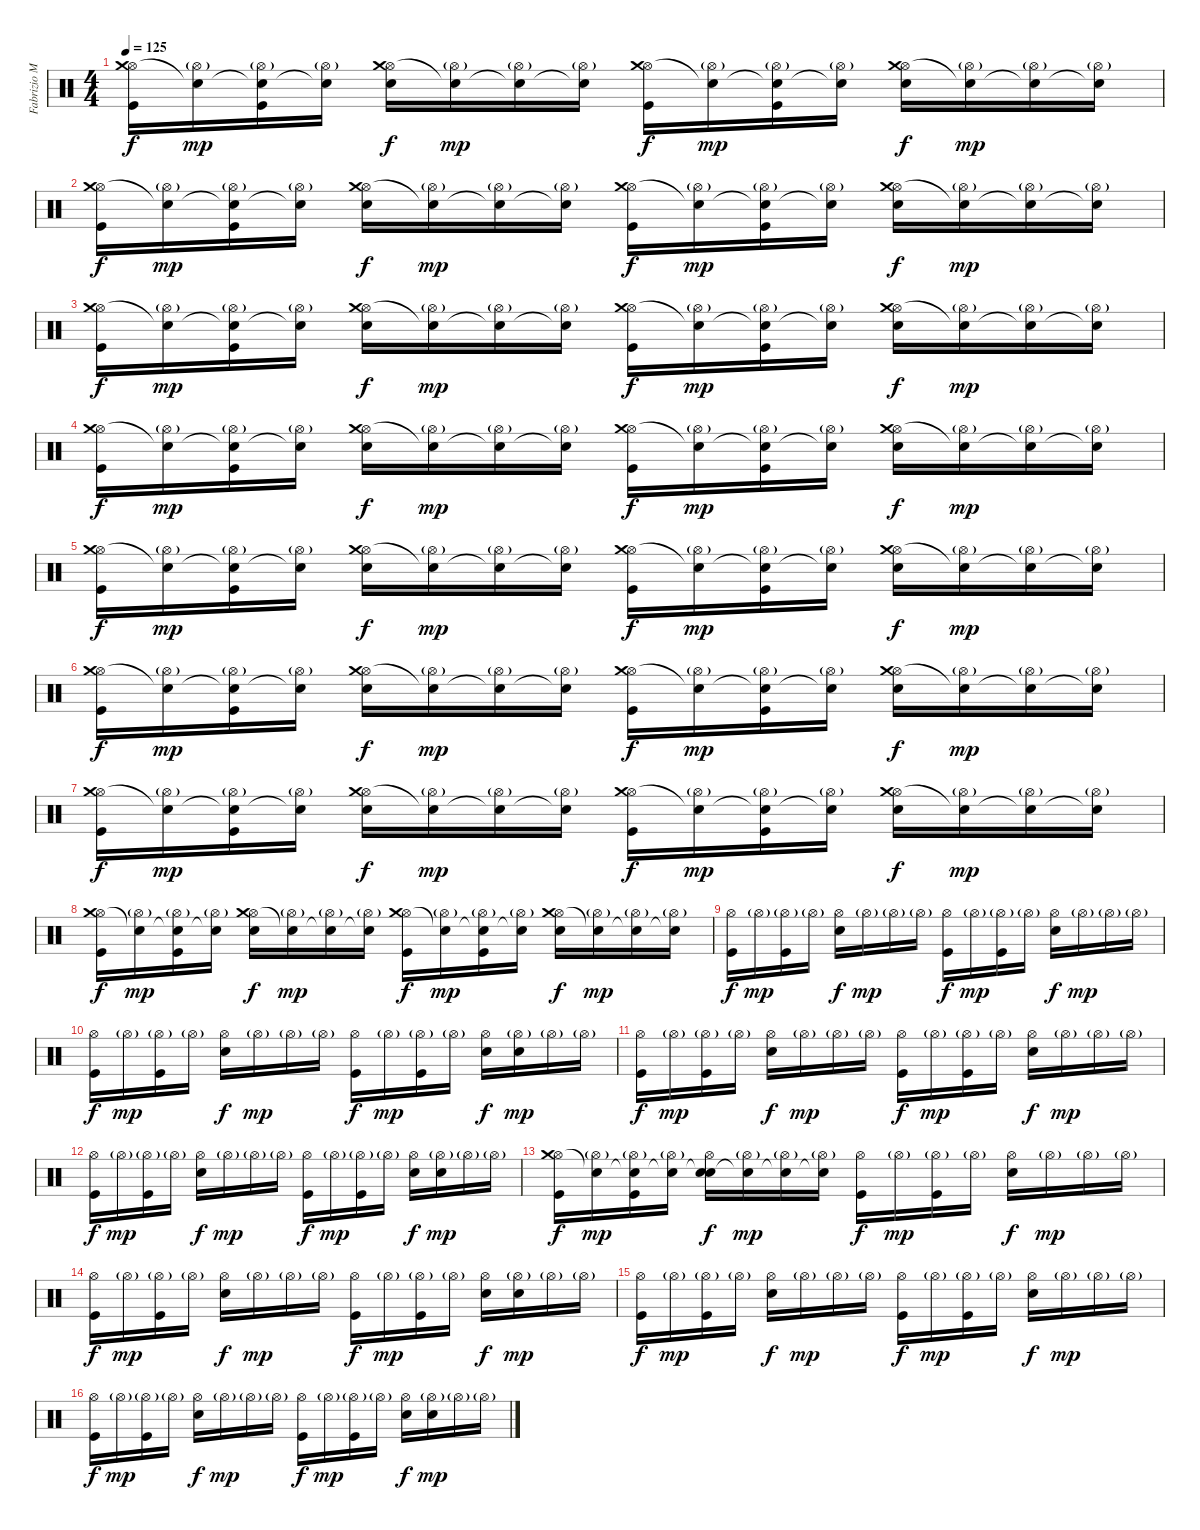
\track ("Fabrizio Moretti" "Fabrizio M") {instrument percussion}
\staff {score}
\articulation defaults
\ts (4 4)
\tempo 125
\clef neutral
\ks c
("Hi-Hat (open)" "Crash medium (hit)" "Kick (hit)").16{dy f} ("Hi-Hat (open)"{g} "Snare (hit)"{t}).16{dy mp} ("Hi-Hat (open)"{g} "Snare (hit)"{t} "Kick (hit)").16 ("Hi-Hat (open)"{g} "Snare (hit)"{t}).16 ("Hi-Hat (open)" "Crash medium (hit)" "Electric Snare (hit)").16{dy f} ("Hi-Hat (open)"{g} "Snare (hit)"{t}).16{dy mp} ("Hi-Hat (open)"{g} "Snare (hit)"{t}).16 ("Hi-Hat (open)"{g} "Snare (hit)"{t}).16 ("Hi-Hat (open)" "Crash medium (hit)" "Kick (hit)").16{dy f} ("Hi-Hat (open)"{g} "Snare (hit)"{t}).16{dy mp} ("Hi-Hat (open)"{g} "Snare (hit)"{t} "Kick (hit)").16 ("Hi-Hat (open)"{g} "Snare (hit)"{t}).16 ("Hi-Hat (open)" "Crash medium (hit)" "Electric Snare (hit)").16{dy f} ("Hi-Hat (open)"{g} "Snare (hit)"{t}).16{dy mp} ("Hi-Hat (open)"{g} "Snare (hit)"{t}).16 ("Hi-Hat (open)"{g} "Snare (hit)"{t}).16 |
("Hi-Hat (open)" "Crash medium (hit)" "Kick (hit)").16{dy f} ("Hi-Hat (open)"{g} "Snare (hit)"{t}).16{dy mp} ("Hi-Hat (open)"{g} "Snare (hit)"{t} "Kick (hit)").16 ("Hi-Hat (open)"{g} "Snare (hit)"{t}).16 ("Hi-Hat (open)" "Crash medium (hit)" "Electric Snare (hit)").16{dy f} ("Hi-Hat (open)"{g} "Snare (hit)"{t}).16{dy mp} ("Hi-Hat (open)"{g} "Snare (hit)"{t}).16 ("Hi-Hat (open)"{g} "Snare (hit)"{t}).16 ("Hi-Hat (open)" "Crash medium (hit)" "Kick (hit)").16{dy f} ("Hi-Hat (open)"{g} "Snare (hit)"{t}).16{dy mp} ("Hi-Hat (open)"{g} "Snare (hit)"{t} "Kick (hit)").16 ("Hi-Hat (open)"{g} "Snare (hit)"{t}).16 ("Hi-Hat (open)" "Crash medium (hit)" "Electric Snare (hit)").16{dy f} ("Hi-Hat (open)"{g} "Snare (hit)"{t}).16{dy mp} ("Hi-Hat (open)"{g} "Snare (hit)"{t}).16 ("Hi-Hat (open)"{g} "Snare (hit)"{t}).16 |
("Hi-Hat (open)" "Crash medium (hit)" "Kick (hit)").16{dy f} ("Hi-Hat (open)"{g} "Snare (hit)"{t}).16{dy mp} ("Hi-Hat (open)"{g} "Snare (hit)"{t} "Kick (hit)").16 ("Hi-Hat (open)"{g} "Snare (hit)"{t}).16 ("Hi-Hat (open)" "Crash medium (hit)" "Electric Snare (hit)").16{dy f} ("Hi-Hat (open)"{g} "Snare (hit)"{t}).16{dy mp} ("Hi-Hat (open)"{g} "Snare (hit)"{t}).16 ("Hi-Hat (open)"{g} "Snare (hit)"{t}).16 ("Hi-Hat (open)" "Crash medium (hit)" "Kick (hit)").16{dy f} ("Hi-Hat (open)"{g} "Snare (hit)"{t}).16{dy mp} ("Hi-Hat (open)"{g} "Snare (hit)"{t} "Kick (hit)").16 ("Hi-Hat (open)"{g} "Snare (hit)"{t}).16 ("Hi-Hat (open)" "Crash medium (hit)" "Electric Snare (hit)").16{dy f} ("Hi-Hat (open)"{g} "Snare (hit)"{t}).16{dy mp} ("Hi-Hat (open)"{g} "Snare (hit)"{t}).16 ("Hi-Hat (open)"{g} "Snare (hit)"{t}).16 |
("Hi-Hat (open)" "Crash medium (hit)" "Kick (hit)").16{dy f} ("Hi-Hat (open)"{g} "Snare (hit)"{t}).16{dy mp} ("Hi-Hat (open)"{g} "Snare (hit)"{t} "Kick (hit)").16 ("Hi-Hat (open)"{g} "Snare (hit)"{t}).16 ("Hi-Hat (open)" "Crash medium (hit)" "Electric Snare (hit)").16{dy f} ("Hi-Hat (open)"{g} "Snare (hit)"{t}).16{dy mp} ("Hi-Hat (open)"{g} "Snare (hit)"{t}).16 ("Hi-Hat (open)"{g} "Snare (hit)"{t}).16 ("Hi-Hat (open)" "Crash medium (hit)" "Kick (hit)").16{dy f} ("Hi-Hat (open)"{g} "Snare (hit)"{t}).16{dy mp} ("Hi-Hat (open)"{g} "Snare (hit)"{t} "Kick (hit)").16 ("Hi-Hat (open)"{g} "Snare (hit)"{t}).16 ("Hi-Hat (open)" "Crash medium (hit)" "Electric Snare (hit)").16{dy f} ("Hi-Hat (open)"{g} "Snare (hit)"{t}).16{dy mp} ("Hi-Hat (open)"{g} "Snare (hit)"{t}).16 ("Hi-Hat (open)"{g} "Snare (hit)"{t}).16 |
("Hi-Hat (open)" "Crash medium (hit)" "Kick (hit)").16{dy f} ("Hi-Hat (open)"{g} "Snare (hit)"{t}).16{dy mp} ("Hi-Hat (open)"{g} "Snare (hit)"{t} "Kick (hit)").16 ("Hi-Hat (open)"{g} "Snare (hit)"{t}).16 ("Hi-Hat (open)" "Crash medium (hit)" "Electric Snare (hit)").16{dy f} ("Hi-Hat (open)"{g} "Snare (hit)"{t}).16{dy mp} ("Hi-Hat (open)"{g} "Snare (hit)"{t}).16 ("Hi-Hat (open)"{g} "Snare (hit)"{t}).16 ("Hi-Hat (open)" "Crash medium (hit)" "Kick (hit)").16{dy f} ("Hi-Hat (open)"{g} "Snare (hit)"{t}).16{dy mp} ("Hi-Hat (open)"{g} "Snare (hit)"{t} "Kick (hit)").16 ("Hi-Hat (open)"{g} "Snare (hit)"{t}).16 ("Hi-Hat (open)" "Crash medium (hit)" "Electric Snare (hit)").16{dy f} ("Hi-Hat (open)"{g} "Snare (hit)"{t}).16{dy mp} ("Hi-Hat (open)"{g} "Snare (hit)"{t}).16 ("Hi-Hat (open)"{g} "Snare (hit)"{t}).16 |
("Hi-Hat (open)" "Crash medium (hit)" "Kick (hit)").16{dy f} ("Hi-Hat (open)"{g} "Snare (hit)"{t}).16{dy mp} ("Hi-Hat (open)"{g} "Snare (hit)"{t} "Kick (hit)").16 ("Hi-Hat (open)"{g} "Snare (hit)"{t}).16 ("Hi-Hat (open)" "Crash medium (hit)" "Electric Snare (hit)").16{dy f} ("Hi-Hat (open)"{g} "Snare (hit)"{t}).16{dy mp} ("Hi-Hat (open)"{g} "Snare (hit)"{t}).16 ("Hi-Hat (open)"{g} "Snare (hit)"{t}).16 ("Hi-Hat (open)" "Crash medium (hit)" "Kick (hit)").16{dy f} ("Hi-Hat (open)"{g} "Snare (hit)"{t}).16{dy mp} ("Hi-Hat (open)"{g} "Snare (hit)"{t} "Kick (hit)").16 ("Hi-Hat (open)"{g} "Snare (hit)"{t}).16 ("Hi-Hat (open)" "Crash medium (hit)" "Electric Snare (hit)").16{dy f} ("Hi-Hat (open)"{g} "Snare (hit)"{t}).16{dy mp} ("Hi-Hat (open)"{g} "Snare (hit)"{t}).16 ("Hi-Hat (open)"{g} "Snare (hit)"{t}).16 |
("Hi-Hat (open)" "Crash medium (hit)" "Kick (hit)").16{dy f} ("Hi-Hat (open)"{g} "Snare (hit)"{t}).16{dy mp} ("Hi-Hat (open)"{g} "Snare (hit)"{t} "Kick (hit)").16 ("Hi-Hat (open)"{g} "Snare (hit)"{t}).16 ("Hi-Hat (open)" "Crash medium (hit)" "Electric Snare (hit)").16{dy f} ("Hi-Hat (open)"{g} "Snare (hit)"{t}).16{dy mp} ("Hi-Hat (open)"{g} "Snare (hit)"{t}).16 ("Hi-Hat (open)"{g} "Snare (hit)"{t}).16 ("Hi-Hat (open)" "Crash medium (hit)" "Kick (hit)").16{dy f} ("Hi-Hat (open)"{g} "Snare (hit)"{t}).16{dy mp} ("Hi-Hat (open)"{g} "Snare (hit)"{t} "Kick (hit)").16 ("Hi-Hat (open)"{g} "Snare (hit)"{t}).16 ("Hi-Hat (open)" "Crash medium (hit)" "Electric Snare (hit)").16{dy f} ("Hi-Hat (open)"{g} "Snare (hit)"{t}).16{dy mp} ("Hi-Hat (open)"{g} "Snare (hit)"{t}).16 ("Hi-Hat (open)"{g} "Snare (hit)"{t}).16 |
("Hi-Hat (open)" "Crash medium (hit)" "Kick (hit)").16{dy f} ("Hi-Hat (open)"{g} "Snare (hit)"{t}).16{dy mp} ("Hi-Hat (open)"{g} "Snare (hit)"{t} "Kick (hit)").16 ("Hi-Hat (open)"{g} "Snare (hit)"{t}).16 ("Hi-Hat (open)" "Crash medium (hit)" "Electric Snare (hit)").16{dy f} ("Hi-Hat (open)"{g} "Snare (hit)"{t}).16{dy mp} ("Hi-Hat (open)"{g} "Snare (hit)"{t}).16 ("Hi-Hat (open)"{g} "Snare (hit)"{t}).16 ("Hi-Hat (open)" "Crash medium (hit)" "Kick (hit)").16{dy f} ("Hi-Hat (open)"{g} "Snare (hit)"{t}).16{dy mp} ("Hi-Hat (open)"{g} "Snare (hit)"{t} "Kick (hit)").16 ("Hi-Hat (open)"{g} "Snare (hit)"{t}).16 ("Hi-Hat (open)" "Crash medium (hit)" "Electric Snare (hit)").16{dy f} ("Hi-Hat (open)"{g} "Snare (hit)"{t}).16{dy mp} ("Hi-Hat (open)"{g} "Snare (hit)"{t}).16 ("Hi-Hat (open)"{g} "Snare (hit)"{t}).16 |
("Hi-Hat (open)" "Kick (hit)").16{dy f} "Hi-Hat (open)"{g}.16{dy mp} ("Hi-Hat (open)"{g} "Kick (hit)").16 "Hi-Hat (open)"{g}.16 ("Hi-Hat (open)" "Electric Snare (hit)").16{dy f} "Hi-Hat (open)"{g}.16{dy mp} "Hi-Hat (open)"{g}.16 "Hi-Hat (open)"{g}.16 ("Hi-Hat (open)" "Kick (hit)").16{dy f} "Hi-Hat (open)"{g}.16{dy mp} ("Hi-Hat (open)"{g} "Kick (hit)").16 "Hi-Hat (open)"{g}.16 ("Hi-Hat (open)" "Electric Snare (hit)").16{dy f} "Hi-Hat (open)"{g}.16{dy mp} "Hi-Hat (open)"{g}.16 "Hi-Hat (open)"{g}.16 |
("Hi-Hat (open)" "Kick (hit)").16{dy f} "Hi-Hat (open)"{g}.16{dy mp} ("Hi-Hat (open)"{g} "Kick (hit)").16 "Hi-Hat (open)"{g}.16 ("Hi-Hat (open)" "Electric Snare (hit)").16{dy f} "Hi-Hat (open)"{g}.16{dy mp} "Hi-Hat (open)"{g}.16 "Hi-Hat (open)"{g}.16 ("Hi-Hat (open)" "Kick (hit)").16{dy f} "Hi-Hat (open)"{g}.16{dy mp} ("Hi-Hat (open)"{g} "Kick (hit)").16 "Hi-Hat (open)"{g}.16 ("Hi-Hat (open)" "Electric Snare (hit)").16{dy f} ("Hi-Hat (open)"{g} "Electric Snare (hit)").16{dy mp} "Hi-Hat (open)"{g}.16 "Hi-Hat (open)"{g}.16 |
("Hi-Hat (open)" "Kick (hit)").16{dy f} "Hi-Hat (open)"{g}.16{dy mp} ("Hi-Hat (open)"{g} "Kick (hit)").16 "Hi-Hat (open)"{g}.16 ("Hi-Hat (open)" "Electric Snare (hit)").16{dy f} "Hi-Hat (open)"{g}.16{dy mp} "Hi-Hat (open)"{g}.16 "Hi-Hat (open)"{g}.16 ("Hi-Hat (open)" "Kick (hit)").16{dy f} "Hi-Hat (open)"{g}.16{dy mp} ("Hi-Hat (open)"{g} "Kick (hit)").16 "Hi-Hat (open)"{g}.16 ("Hi-Hat (open)" "Electric Snare (hit)").16{dy f} "Hi-Hat (open)"{g}.16{dy mp} "Hi-Hat (open)"{g}.16 "Hi-Hat (open)"{g}.16 |
("Hi-Hat (open)" "Kick (hit)").16{dy f} "Hi-Hat (open)"{g}.16{dy mp} ("Hi-Hat (open)"{g} "Kick (hit)").16 "Hi-Hat (open)"{g}.16 ("Hi-Hat (open)" "Electric Snare (hit)").16{dy f} "Hi-Hat (open)"{g}.16{dy mp} "Hi-Hat (open)"{g}.16 "Hi-Hat (open)"{g}.16 ("Hi-Hat (open)" "Kick (hit)").16{dy f} "Hi-Hat (open)"{g}.16{dy mp} ("Hi-Hat (open)"{g} "Kick (hit)").16 "Hi-Hat (open)"{g}.16 ("Hi-Hat (open)" "Electric Snare (hit)").16{dy f} ("Hi-Hat (open)"{g} "Electric Snare (hit)").16{dy mp} "Hi-Hat (open)"{g}.16 "Hi-Hat (open)"{g}.16 |
("Hi-Hat (open)" "Crash medium (hit)" "Kick (hit)").16{dy f} ("Hi-Hat (open)"{g} "Snare (hit)"{t}).16{dy mp} ("Hi-Hat (open)"{g} "Snare (hit)"{t} "Kick (hit)").16 ("Hi-Hat (open)"{g} "Snare (hit)"{t}).16 ("Hi-Hat (open)" "Snare (hit)"{t} "Electric Snare (hit)").16{dy f} ("Hi-Hat (open)"{g} "Snare (hit)"{t}).16{dy mp} ("Hi-Hat (open)"{g} "Snare (hit)"{t}).16 ("Hi-Hat (open)"{g} "Snare (hit)"{t}).16 ("Hi-Hat (open)" "Kick (hit)").16{dy f} "Hi-Hat (open)"{g}.16{dy mp} ("Hi-Hat (open)"{g} "Kick (hit)").16 "Hi-Hat (open)"{g}.16 ("Hi-Hat (open)" "Electric Snare (hit)").16{dy f} "Hi-Hat (open)"{g}.16{dy mp} "Hi-Hat (open)"{g}.16 "Hi-Hat (open)"{g}.16 |
("Hi-Hat (open)" "Kick (hit)").16{dy f} "Hi-Hat (open)"{g}.16{dy mp} ("Hi-Hat (open)"{g} "Kick (hit)").16 "Hi-Hat (open)"{g}.16 ("Hi-Hat (open)" "Electric Snare (hit)").16{dy f} "Hi-Hat (open)"{g}.16{dy mp} "Hi-Hat (open)"{g}.16 "Hi-Hat (open)"{g}.16 ("Hi-Hat (open)" "Kick (hit)").16{dy f} "Hi-Hat (open)"{g}.16{dy mp} ("Hi-Hat (open)"{g} "Kick (hit)").16 "Hi-Hat (open)"{g}.16 ("Hi-Hat (open)" "Electric Snare (hit)").16{dy f} ("Hi-Hat (open)"{g} "Electric Snare (hit)").16{dy mp} "Hi-Hat (open)"{g}.16 "Hi-Hat (open)"{g}.16 |
("Hi-Hat (open)" "Kick (hit)").16{dy f} "Hi-Hat (open)"{g}.16{dy mp} ("Hi-Hat (open)"{g} "Kick (hit)").16 "Hi-Hat (open)"{g}.16 ("Hi-Hat (open)" "Electric Snare (hit)").16{dy f} "Hi-Hat (open)"{g}.16{dy mp} "Hi-Hat (open)"{g}.16 "Hi-Hat (open)"{g}.16 ("Hi-Hat (open)" "Kick (hit)").16{dy f} "Hi-Hat (open)"{g}.16{dy mp} ("Hi-Hat (open)"{g} "Kick (hit)").16 "Hi-Hat (open)"{g}.16 ("Hi-Hat (open)" "Electric Snare (hit)").16{dy f} "Hi-Hat (open)"{g}.16{dy mp} "Hi-Hat (open)"{g}.16 "Hi-Hat (open)"{g}.16 |
("Hi-Hat (open)" "Kick (hit)").16{dy f} "Hi-Hat (open)"{g}.16{dy mp} ("Hi-Hat (open)"{g} "Kick (hit)").16 "Hi-Hat (open)"{g}.16 ("Hi-Hat (open)" "Electric Snare (hit)").16{dy f} "Hi-Hat (open)"{g}.16{dy mp} "Hi-Hat (open)"{g}.16 "Hi-Hat (open)"{g}.16 ("Hi-Hat (open)" "Kick (hit)").16{dy f} "Hi-Hat (open)"{g}.16{dy mp} ("Hi-Hat (open)"{g} "Kick (hit)").16 "Hi-Hat (open)"{g}.16 ("Hi-Hat (open)" "Electric Snare (hit)").16{dy f} ("Hi-Hat (open)"{g} "Electric Snare (hit)").16{dy mp} "Hi-Hat (open)"{g}.16 "Hi-Hat (open)"{g}.16
